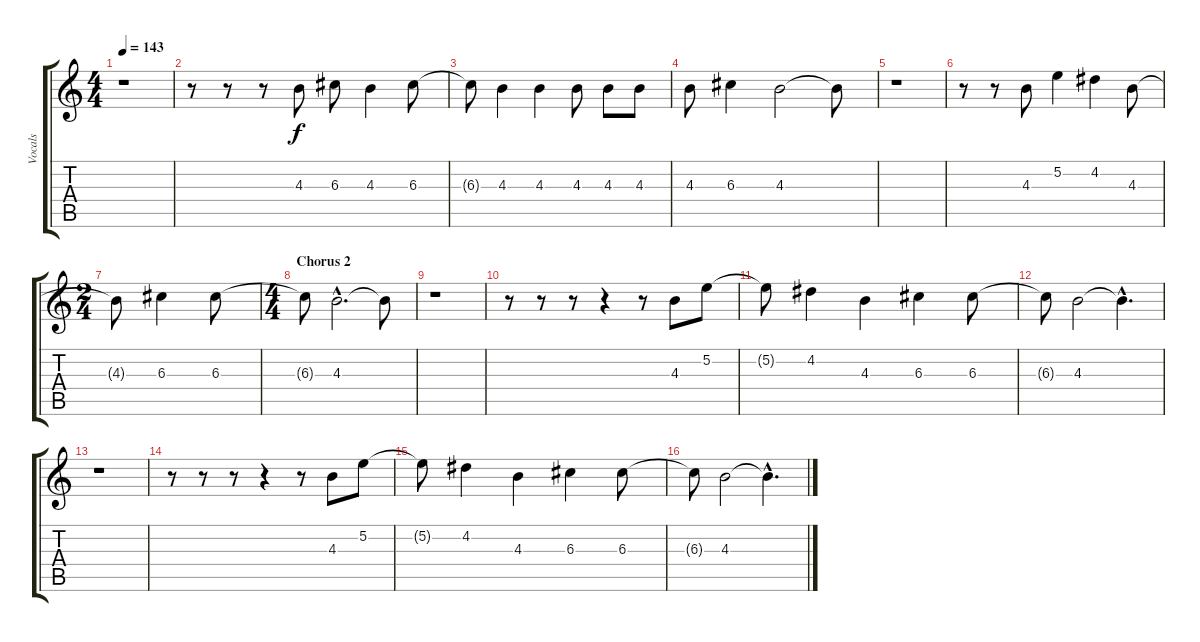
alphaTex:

\track ("Vocals" "Vocals") {instrument electricguitarjazz}
\staff {score tabs}
\tuning (E4 B3 G3 D3 A2 E2) {hide}
\ts (4 4)
\tempo 143
\clef g2
\ks c
r.1{dy f} |
r.8 r.8 r.8 4.3.8 6.3.8 4.3.4 6.3.8 |
6.3{t}.8 4.3.4 4.3.4 4.3.8 4.3.8 4.3.8 |
4.3.8 6.3.4 4.3.2 4.3{t}.8 |
r.1 |
r.8 r.8 4.3.8 5.2.4 4.2.4 4.3.8 |
\ts (2 4)
4.3{t}.8 6.3.4 6.3.8 |
\ts (4 4)
\section ("" "Chorus 2")
6.3{t}.8 4.3{hac}.2{d} 4.3{t}.8 |
r.1 |
r.8 r.8 r.8 r.4 r.8 4.3.8 5.2.8 |
5.2{t}.8 4.2.4 4.3.4 6.3.4 6.3.8 |
6.3{t}.8 4.3.2 4.3{hac t}.4{d} |
r.1 |
r.8 r.8 r.8 r.4 r.8 4.3.8 5.2.8 |
5.2{t}.8 4.2.4 4.3.4 6.3.4 6.3.8 |
6.3{t}.8 4.3.2 4.3{hac t}.4{d}
